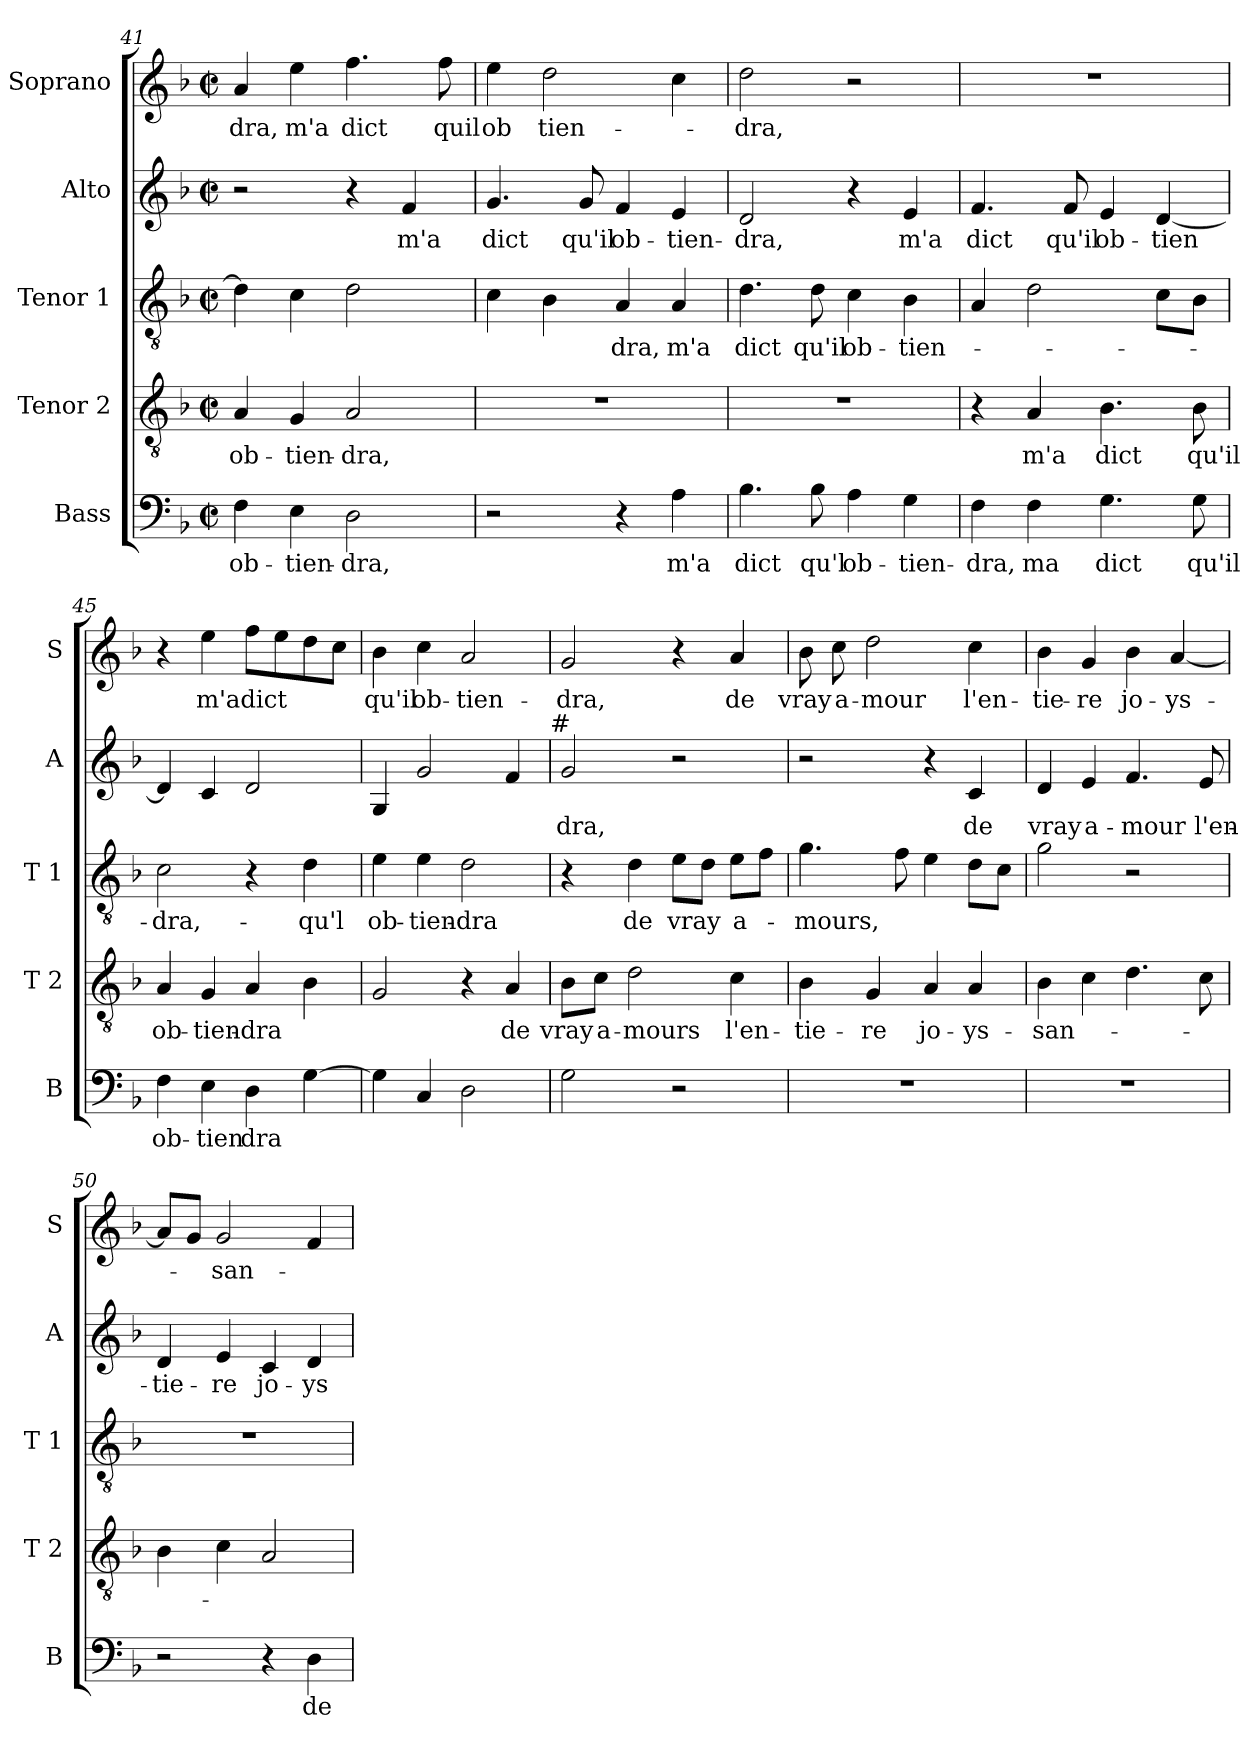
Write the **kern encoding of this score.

**kern	**text	**kern	**text	**kern	**text	**kern	**text	**kern	**text
*part5	*part5	*part4	*part4	*part3	*part3	*part2	*part2	*part1	*part1
*staff5	*staff5	*staff4	*staff4	*staff3	*staff3	*staff2	*staff2	*staff1	*staff1
*I"Bass	*	*I"Tenor 2	*	*I"Tenor 1	*	*I"Alto	*	*I"Soprano	*
*I'B	*	*I'T 2	*	*I'T 1	*	*I'A	*	*I'S	*
!!LO:LB:g=z
*clefF4	*	*clefGv2	*	*clefGv2	*	*clefG2	*	*clefG2	*
*k[b-]	*	*k[b-]	*	*k[b-]	*	*k[b-]	*	*k[b-]	*
*F:	*	*F:	*	*F:	*	*F:	*	*F:	*
*M2/2	*	*M2/2	*	*M2/2	*	*M2/2	*	*M2/2	*
*met(c|)	*	*met(c|)	*	*met(c|)	*	*met(c|)	*	*met(c|)	*
=41	=41	=41	=41	=41	=41	=41	=41	=41	=41
4F\	ob-	4A/	ob-	4d\]	.	2r	.	4a/	-dra,
4E\	-tien-	4G/	-tien-	4c\	.	.	.	4ee\	m'a
2D\	-dra,	2A/	-dra,	2d\	.	4r	.	4.ff\	dict
.	.	.	.	.	.	4f/	m'a	.	.
.	.	.	.	.	.	.	.	8ff\	quil
=42	=42	=42	=42	=42	=42	=42	=42	=42	=42
2r	.	1r	.	4c\	.	4.g/	dict	4ee\	ob
.	.	.	.	4B-\	.	.	.	2dd\	tien-
.	.	.	.	.	.	8g/	qu'il	.	.
4r	.	.	.	4A/	-dra,	4f/	ob-	.	.
4A\	m'a	.	.	4A/	m'a	4e/	-tien-	4cc\	.
=43	=43	=43	=43	=43	=43	=43	=43	=43	=43
4.B-\	dict	1r	.	4.d\	dict	2d/	-dra,	2dd\	-dra,
8B-\	qu'l	.	.	8d\	qu'il	.	.	.	.
4A\	ob-	.	.	4c\	ob-	4r	.	2r	.
4G\	-tien-	.	.	4B-\	-tien-	4e/	m'a	.	.
=44	=44	=44	=44	=44	=44	=44	=44	=44	=44
4F\	-dra,	4r	.	4A/	.	4.f/	dict	1r	.
4F\	ma	4A/	m'a	2d\	.	.	.	.	.
.	.	.	.	.	.	8f/	qu'il	.	.
4.G\	dict	4.B-\	dict	.	.	4e/	ob-	.	.
.	.	.	.	8c\L	.	[4d/	-tien	.	.
8G\	qu'il	8B-\	qu'il	8B-\J	.	.	.	.	.
=45	=45	=45	=45	=45	=45	=45	=45	=45	=45
4F\	ob-	4A/	ob-	2c\	-dra,-	4d/]	.	4r	.
4E\	-tien	4G/	-tien-	.	.	4c/	.	4ee\	m'a
4D\	dra	4A/	-dra	4r	.	2d/	.	8ff\L	dict
.	.	.	.	.	.	.	.	8ee\	.
[4G\	.	4B-\	.	4d\	-qu'l	.	.	8dd\	.
.	.	.	.	.	.	.	.	8cc\J	.
=46	=46	=46	=46	=46	=46	=46	=46	=46	=46
4G\]	.	2G/	.	4e\	ob-	4G/	.	4b-\	qu'il
4C/	.	.	.	4e\	-tien-	2g/	.	4cc\	ob-
2D\	.	4r	.	2d\	-dra	.	.	2a/	-tien-
.	.	4A/	de	.	.	4f/	.	.	.
!	!	!	!	!	!	!LO:TX:a:t=#	!	!	!
!!LO:PB:g=z
=47	=47	=47	=47	=47	=47	=47	=47	=47	=47
2G\	.	8B-\L	vray	4r	.	2g/	dra,	2g/	-dra,
.	.	8c\J	a-	.	.	.	.	.	.
.	.	2d\	-mours	4d\	de	.	.	.	.
2r	.	.	.	8e\L	vray	2r	.	4r	.
.	.	.	.	8d\J	.	.	.	.	.
.	.	4c\	l'en-	8e\L	a-	.	.	4a/	de
.	.	.	.	8f\J	.	.	.	.	.
=48	=48	=48	=48	=48	=48	=48	=48	=48	=48
1r	.	4B-\	-tie-	4.g\	-mours,	2r	.	8b-\	vray
.	.	.	.	.	.	.	.	8cc\	a-
.	.	4G/	-re	.	.	.	.	2dd\	-mour
.	.	.	.	8f\	.	.	.	.	.
.	.	4A/	jo-	4e\	.	4r	.	.	.
.	.	4A/	-ys-	8d\L	.	4c/	de	4cc\	l'en-
.	.	.	.	8c\J	.	.	.	.	.
=49	=49	=49	=49	=49	=49	=49	=49	=49	=49
1r	.	4B-\	-san-	2g\	.	4d/	vray	4b-\	-tie-
.	.	4c\	.	.	.	4e/	a-	4g/	-re
.	.	4.d\	.	2r	.	4.f/	-mour	4b-\	jo-
.	.	.	.	.	.	.	.	[4a/	-ys-
.	.	8c\	.	.	.	8e/	l'en-	.	.
=50	=50	=50	=50	=50	=50	=50	=50	=50	=50
2r	.	4B-\	.	1r	.	4d/	-tie-	8a/L]	.
.	.	.	.	.	.	.	.	8g/J	.
.	.	4c\	.	.	.	4e/	-re	2g/	-san-
4r	.	2A/	.	.	.	4c/	jo-	.	.
4D\	de	.	.	.	.	4d/	-ys-	4f/	.
=	=	=	=	=	=	=	=	=	=
*-	*-	*-	*-	*-	*-	*-	*-	*-	*-
